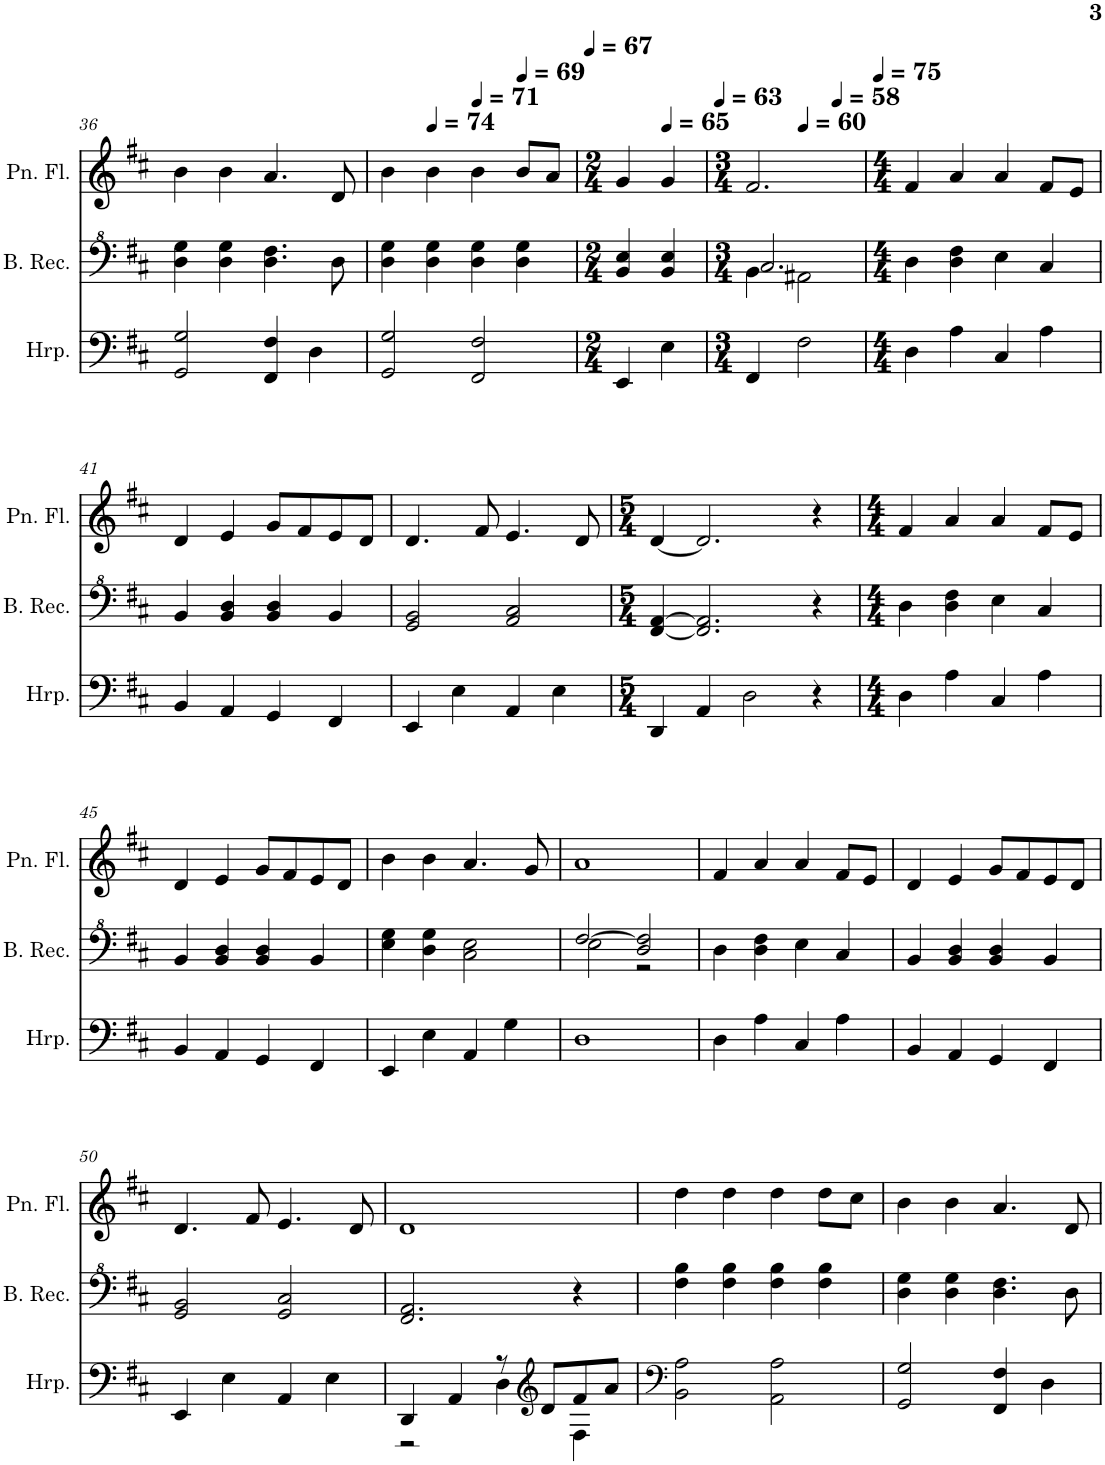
**kern	**kern	**kern
*part3	*part2	*part1
*staff3	*staff2	*staff1
*I"Harp	*I"Bass Recorder	*I"Pan Flute
*I'Hrp.	*I'B. Rec.	*I'Pn. Fl.
!!LO:PB:g=z
*clefF4	*clefF^4	*clefG2
*k[f#c#]	*k[f#c#]	*k[f#c#]
*M4/4	*M4/4	*M4/4
=36	=36	=36
2GG/ 2G/	4d\ 4g\	4b\
.	4d\ 4g\	4b\
4FF#/ 4F#/	4.d\ 4.f#\	4.a/
4D\	.	.
.	8d\	8d/
=37	=37	=37
2GG/ 2G/	4d\ 4g\	4b\
*	*	*MM74
.	4d\ 4g\	4b\
*	*	*MM71
2FF#/ 2F#/	4d\ 4g\	4b\
*	*	*MM69
.	4d\ 4g\	8b/L
.	.	8a/J
=38	=38	=38
*M2/4	*M2/4	*M2/4
*	*	*MM67
4EE/	4B/ 4e/	4g/
*	*	*MM65
4E\	4B/ 4e/	4g/
=39	=39	=39
*M3/4	*M3/4	*M3/4
*	*	*MM63
*	*^	*^
*	*	*	*	*^
4FF#/	2.c#/	4B\	2.f#/	4ryy	2ryy
*	*	*	*MM60	*	*
2F#\	.	2A#X\	.	2ryy	.
*	*	*	*MM58	*	*
.	.	.	.	.	4ryy
*	*v	*v	*	*	*
*	*	*v	*v	*v
=40	=40	=40
*M4/4	*M4/4	*M4/4
*	*	*MM75
4D\	4d\	4f#/
4A\	4d\ 4f#\	4a/
4C#/	4e\	4a/
4A\	4c#/	8f#/L
.	.	8e/J
!!LO:LB:g=z
=41	=41	=41
4BB/	4B/	4d/
4AA/	4B/ 4d/	4e/
4GG/	4B/ 4d/	8g/L
.	.	8f#/
4FF#/	4B/	8e/
.	.	8d/J
=42	=42	=42
4EE/	2G/ 2B/	4.d/
4E\	.	.
.	.	8f#/
4AA/	2A/ 2c#/	4.e/
4E\	.	.
.	.	8d/
=43	=43	=43
*M5/4	*M5/4	*M5/4
4DD/	[4F#/ [4A/	[4d/
4AA/	2.F#/] 2.A/]	2.d/]
2D\	.	.
4r	4r	4r
=44	=44	=44
*M4/4	*M4/4	*M4/4
4D\	4d\	4f#/
4A\	4d\ 4f#\	4a/
4C#/	4e\	4a/
4A\	4c#/	8f#/L
.	.	8e/J
!!LO:LB:g=z
=45	=45	=45
4BB/	4B/	4d/
4AA/	4B/ 4d/	4e/
4GG/	4B/ 4d/	8g/L
.	.	8f#/
4FF#/	4B/	8e/
.	.	8d/J
=46	=46	=46
4EE/	4e\ 4g\	4b\
4E\	4d\ 4g\	4b\
4AA/	2c#\ 2e\	4.a/
4G\	.	.
.	.	8g/
=47	=47	=47
*	*^	*
1D	[2f#/	2e\	1a
.	2d/ 2f#/]	2r	.
*	*v	*v	*
=48	=48	=48
4D\	4d\	4f#/
4A\	4d\ 4f#\	4a/
4C#/	4e\	4a/
4A\	4c#/	8f#/L
.	.	8e/J
=49	=49	=49
4BB/	4B/	4d/
4AA/	4B/ 4d/	4e/
4GG/	4B/ 4d/	8g/L
.	.	8f#/
4FF#/	4B/	8e/
.	.	8d/J
!!LO:LB:g=z
=50	=50	=50
4EE/	2G/ 2B/	4.d/
4E\	.	.
.	.	8f#/
4AA/	2G/ 2c#/	4.e/
4E\	.	.
.	.	8d/
=51	=51	=51
*^	*	*
4DD/	2r	2.F#/ 2.A/	1d
4AA/	.	.	.
8r	4D\	.	.
*clefG2	*	*	*
8d/L	.	.	.
8f#/	4F#\	4r	.
8a/J	.	.	.
*v	*v	*	*
=52	=52	=52
*clefF4	*	*
2BB\ 2A\	4f#\ 4b\	4dd\
.	4f#\ 4b\	4dd\
2AA\ 2A\	4f#\ 4b\	4dd\
.	4f#\ 4b\	8dd\L
.	.	8cc#\J
=53	=53	=53
2GG/ 2G/	4d\ 4g\	4b\
.	4d\ 4g\	4b\
4FF#/ 4F#/	4.d\ 4.f#\	4.a/
4D\	.	.
.	8d\	8d/
=	=	=
*-	*-	*-
